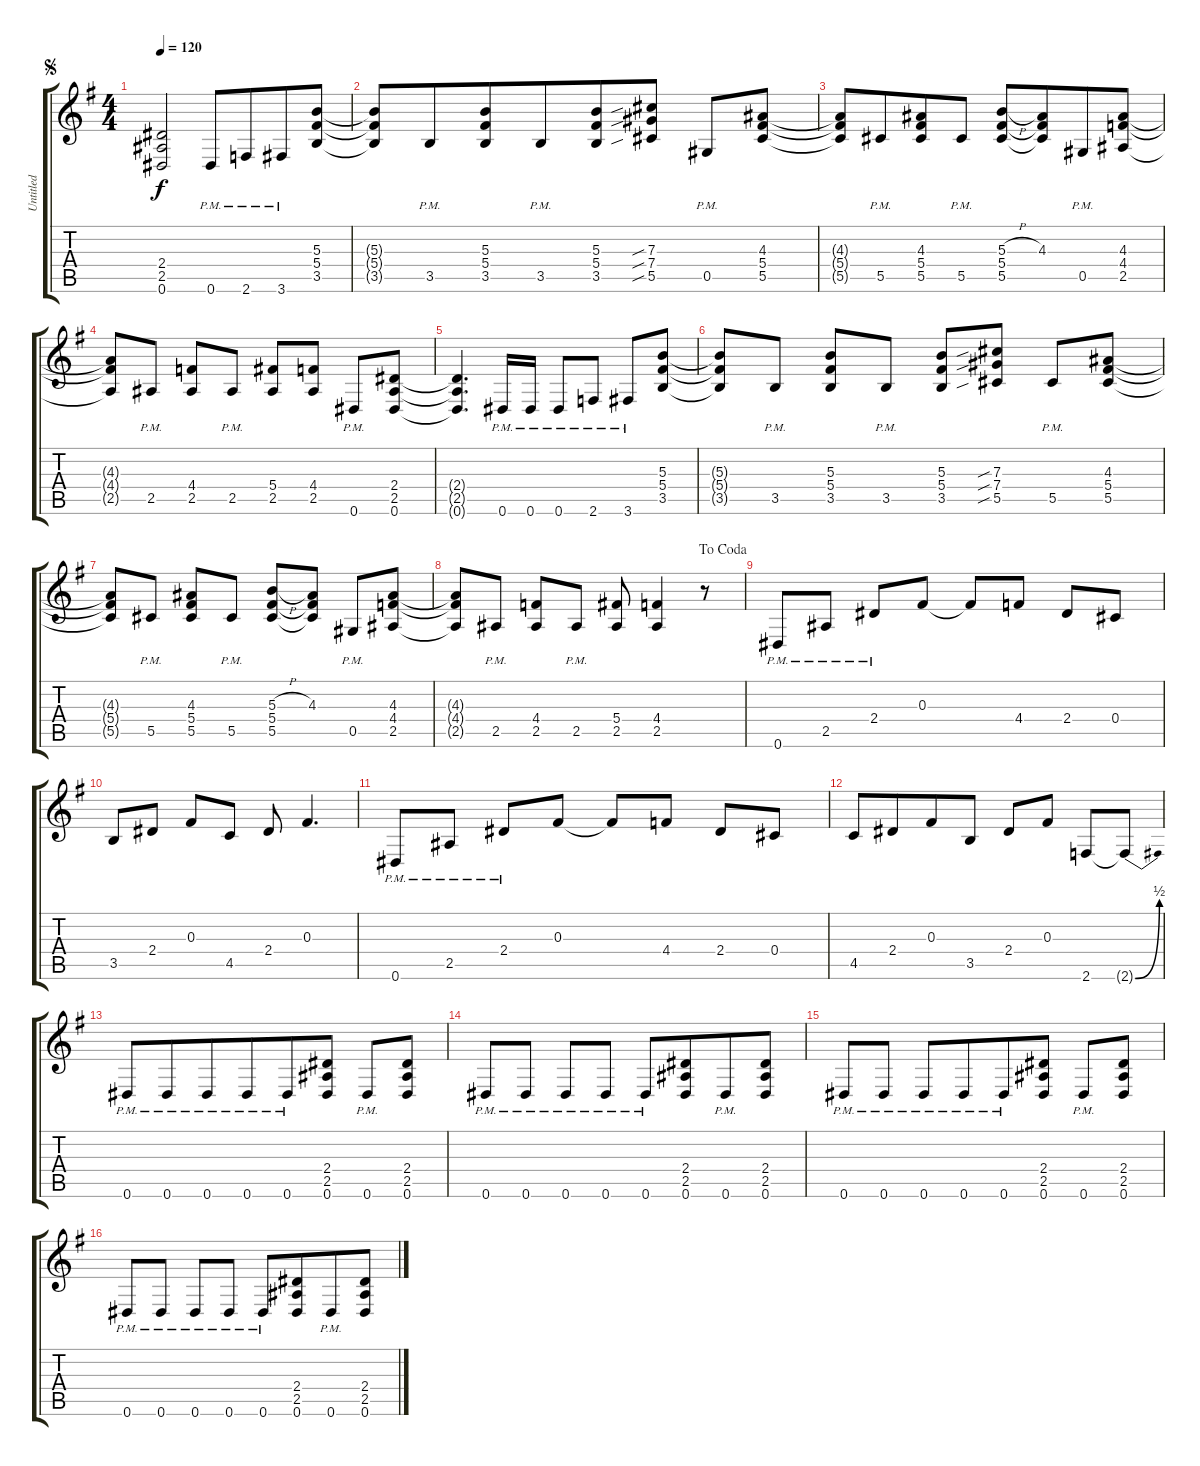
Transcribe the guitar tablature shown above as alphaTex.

\track ("Untitled" "Untitled") {instrument distortionguitar}
\staff {score tabs}
\tuning (Eb4 Bb3 Gb3 Db3 Ab2 Eb2) {hide}
\ts (4 4)
\jump segno
\tempo 120
\clef g2
\ks g
(2.4 2.5 0.6).2{dy f beam merge} 0.6{pm}.8{beam merge} 2.6{pm}.8{beam merge} 3.6{pm}.8 (5.3 5.4 3.5).8 |
(5.3{t} 5.4{t} 3.5{t}).8 3.5{pm}.8{beam merge} (5.3 5.4 3.5).8{beam merge} 3.5{pm}.8{beam merge} (5.3 5.4 3.5).8{beam merge} (7.3{sib} 7.4{sib} 5.5{sib}).8 0.5{pm}.8 (4.3 5.4 5.5).8 |
(4.3{t} 5.4{t} 5.5{t}).8 5.5{pm}.8{beam merge} (4.3 5.4 5.5).8 5.5{pm}.8 (5.3{h} 5.4 5.5).8 (4.3 5.4{t} 5.5{t}).8{beam merge} 0.5{pm}.8 (4.3 4.4 2.5).8 |
(4.3{t} 4.4{t} 2.5{t}).8 2.5{pm}.8 (4.4 2.5).8 2.5{pm}.8 (5.4 2.5).8 (4.4 2.5).8 0.6{pm}.8 (2.4 2.5 0.6).8 |
(2.4{t} 2.5{t} 0.6{t}).4{d beam merge} 0.6{pm}.16{beam merge} 0.6{pm}.16 0.6{pm}.8 2.6{pm}.8 3.6{pm}.8 (5.3 5.4 3.5).8 |
(5.3{t} 5.4{t} 3.5{t}).8 3.5{pm}.8 (5.3 5.4 3.5).8 3.5{pm}.8 (5.3 5.4 3.5).8 (7.3{sib} 7.4{sib} 5.5{sib}).8 5.5{pm}.8 (4.3 5.4 5.5).8 |
(4.3{t} 5.4{t} 5.5{t}).8 5.5{pm}.8 (4.3 5.4 5.5).8 5.5{pm}.8 (5.3{h} 5.4 5.5).8 (4.3 5.4{t} 5.5{t}).8 0.5{pm}.8 (4.3 4.4 2.5).8 |
\jump dacoda
(4.3{t} 4.4{t} 2.5{t}).8 2.5{pm}.8 (4.4 2.5).8 2.5{pm}.8 (5.4 2.5).8 (4.4 2.5).4 r.8 |
0.6{pm}.8 2.5{pm}.8 2.4{pm}.8 0.3.8 0.3{t}.8 4.4.8 2.4.8 0.4.8 |
3.5.8 2.4.8 0.3.8 4.5.8 2.4.8 0.3.4{d} |
0.6{pm}.8 2.5{pm}.8 2.4{pm}.8 0.3.8 0.3{t}.8 4.4.8 2.4.8 0.4.8 |
4.5.8 2.4.8{beam merge} 0.3.8 3.5.8 2.4.8 0.3.8 2.6.8 2.6{be (bend 0 0 60 2) t}.8 |
0.6{pm}.8{beam merge} 0.6{pm}.8{beam merge} 0.6{pm}.8 0.6{pm}.8{beam merge} 0.6{pm}.8{beam merge} (2.4 2.5 0.6).8 0.6{pm}.8 (2.4 2.5 0.6).8 |
0.6{pm}.8 0.6{pm}.8 0.6{pm}.8 0.6{pm}.8 0.6{pm}.8 (2.4 2.5 0.6).8{beam merge} 0.6{pm}.8 (2.4 2.5 0.6).8 |
0.6{pm}.8 0.6{pm}.8 0.6{pm}.8 0.6{pm}.8{beam merge} 0.6{pm}.8 (2.4 2.5 0.6).8 0.6{pm}.8 (2.4 2.5 0.6).8 |
0.6{pm}.8 0.6{pm}.8 0.6{pm}.8 0.6{pm}.8 0.6{pm}.8 (2.4 2.5 0.6).8{beam merge} 0.6{pm}.8 (2.4 2.5 0.6).8
